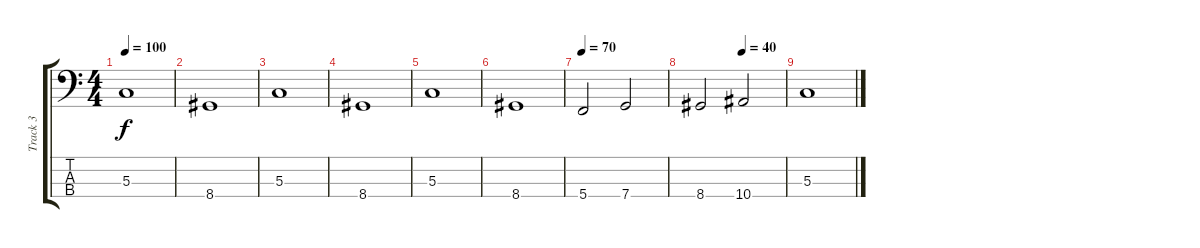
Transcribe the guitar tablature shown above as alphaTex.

\track ("Track 3" "Track 3") {instrument electricbassfinger}
\staff {score tabs}
\tuning (F2 C2 G1 C1) {hide}
\ts (4 4)
\tempo 100
\clef f4
\ks c
5.3.1{dy f} |
8.4.1 |
5.3.1 |
8.4.1 |
5.3.1 |
8.4.1 |
\tempo 70
5.4.2 7.4.2 |
\tempo (40 0.5)
8.4.2 10.4.2 |
5.3.1
